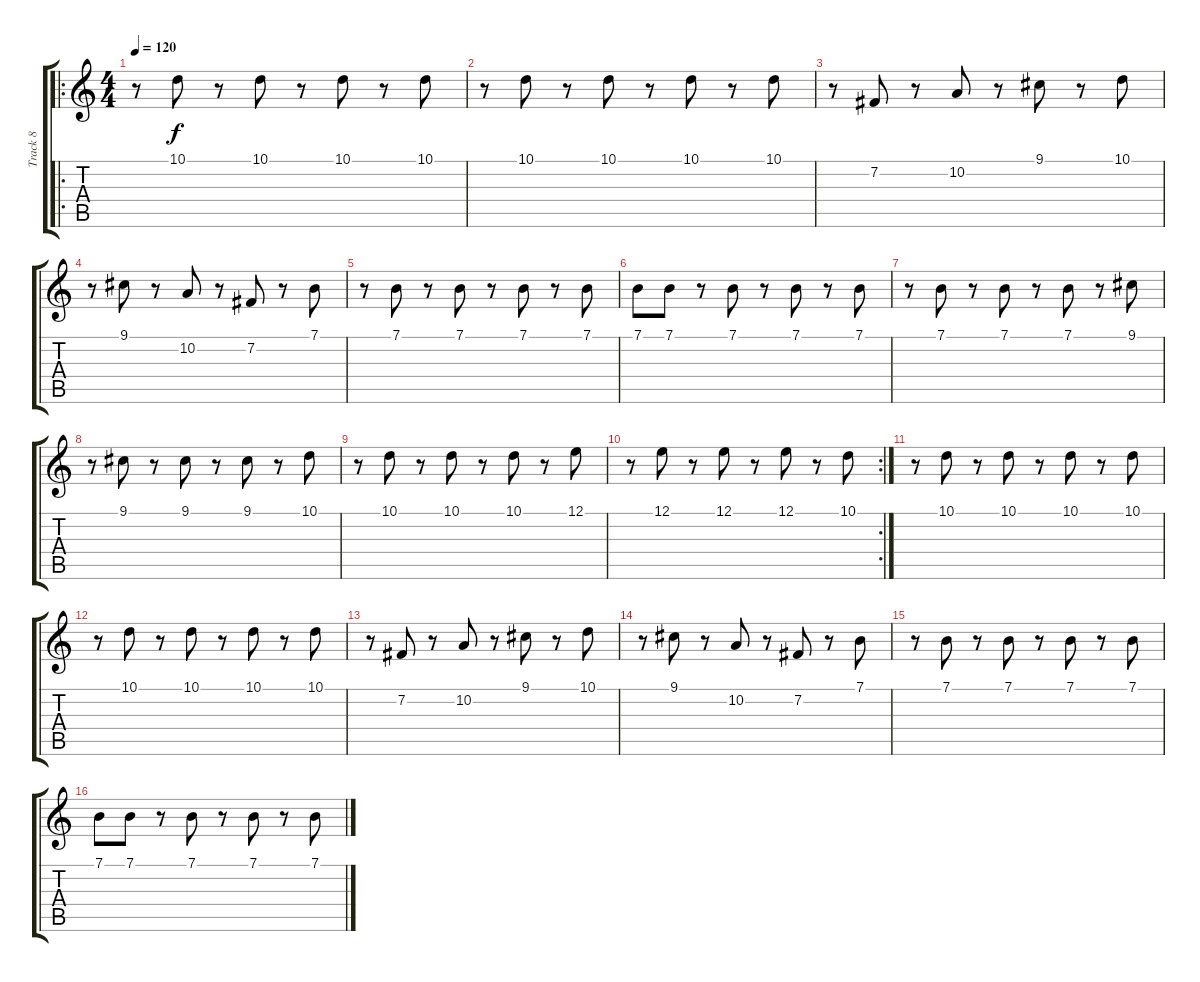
\track ("Track 8" "Track 8") {instrument lead3calliope}
\staff {score tabs}
\tuning (E4 B3 G3 D3 A2 E2) {hide}
\ro
\ts (4 4)
\tempo 120
\clef g2
\ks c
r.8{dy f} 10.1.8 r.8 10.1.8 r.8 10.1.8 r.8 10.1.8 |
r.8 10.1.8 r.8 10.1.8 r.8 10.1.8 r.8 10.1.8 |
r.8 7.2.8 r.8 10.2.8 r.8 9.1.8 r.8 10.1.8 |
r.8 9.1.8 r.8 10.2.8 r.8 7.2.8 r.8 7.1.8 |
r.8 7.1.8 r.8 7.1.8 r.8 7.1.8 r.8 7.1.8 |
7.1.8 7.1.8 r.8 7.1.8 r.8 7.1.8 r.8 7.1.8 |
r.8 7.1.8 r.8 7.1.8 r.8 7.1.8 r.8 9.1.8 |
r.8 9.1.8 r.8 9.1.8 r.8 9.1.8 r.8 10.1.8 |
r.8 10.1.8 r.8 10.1.8 r.8 10.1.8 r.8 12.1.8 |
\rc 2
r.8 12.1.8 r.8 12.1.8 r.8 12.1.8 r.8 10.1.8 |
r.8 10.1.8 r.8 10.1.8 r.8 10.1.8 r.8 10.1.8 |
r.8 10.1.8 r.8 10.1.8 r.8 10.1.8 r.8 10.1.8 |
r.8 7.2.8 r.8 10.2.8 r.8 9.1.8 r.8 10.1.8 |
r.8 9.1.8 r.8 10.2.8 r.8 7.2.8 r.8 7.1.8 |
r.8 7.1.8 r.8 7.1.8 r.8 7.1.8 r.8 7.1.8 |
7.1.8 7.1.8 r.8 7.1.8 r.8 7.1.8 r.8 7.1.8
